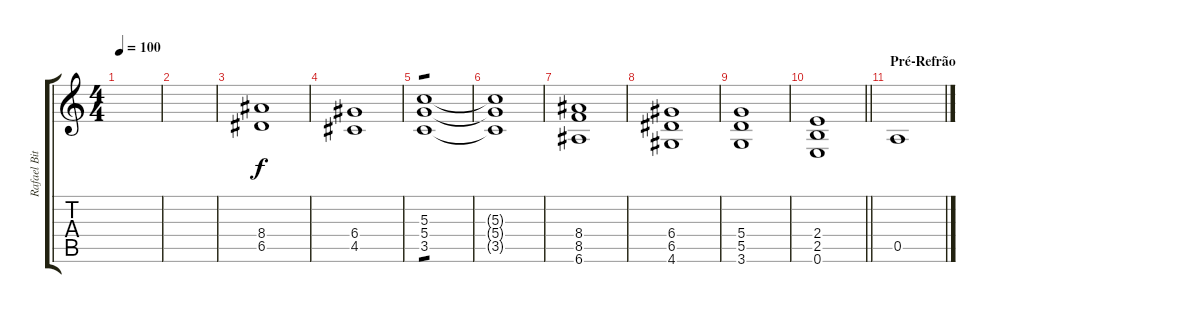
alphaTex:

\track ("Rafael Bittencourt" "Rafael Bit") {instrument distortionguitar}
\staff {score tabs}
\tuning (E4 B3 G3 D3 A2 E2) {hide}
\ts (4 4)
\tempo 100
\clef g2
\ks c
|
|
(8.4 6.5).1 |
(6.4 4.5).1 |
(5.3 5.4 3.5).1{tp 1} |
(5.3{t} 5.4{t} 3.5{t}).1 |
(8.4 8.5 6.6).1 |
(6.4 6.5 4.6).1 |
(5.4 5.5 3.6).1 |
\barLineRight lightlight
(2.4 2.5 0.6).1 |
\section ("" "Pré-Refrão")
0.5.1
